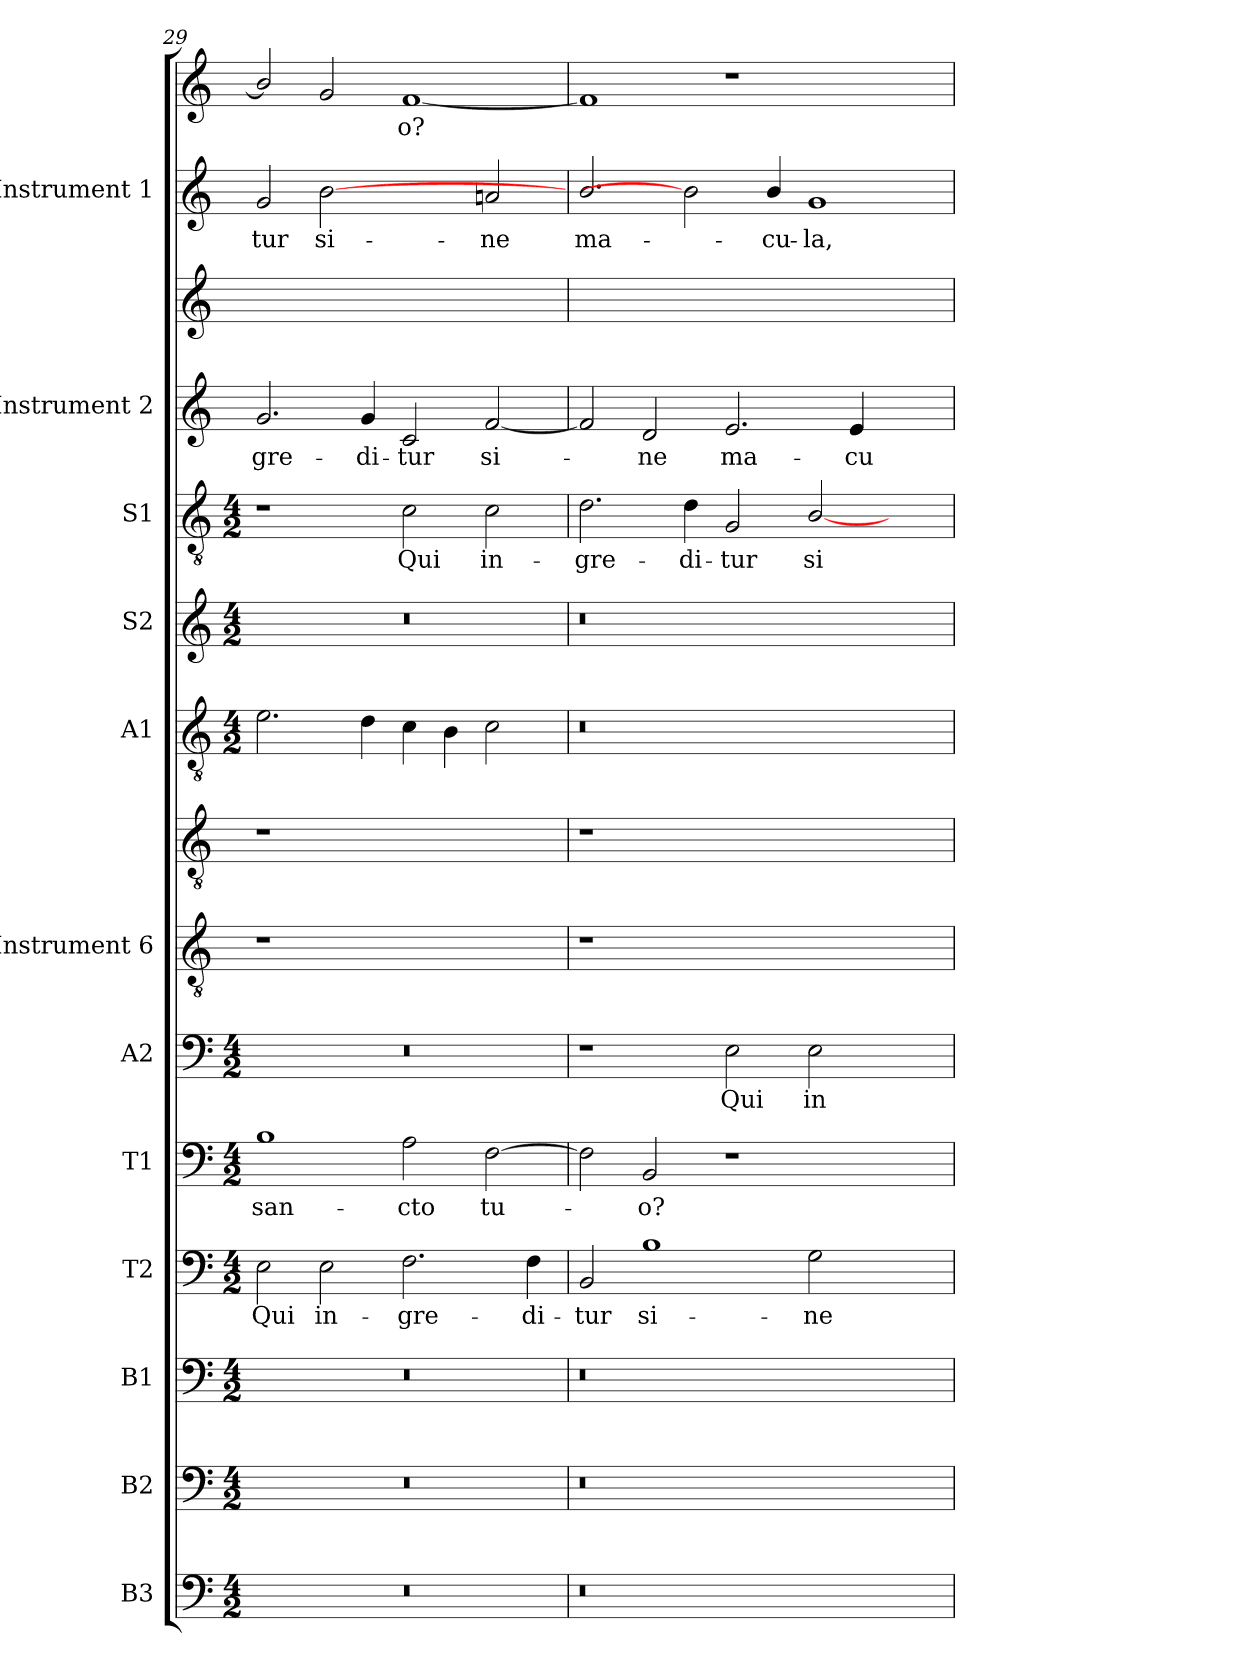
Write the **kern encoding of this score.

**kern	**kern	**kern	**kern	**text	**kern	**text	**kern	**text	**kern	**kern	**kern	**kern	**kern	**text	**kern	**text	**kern	**kern	**text	**kern	**text
*part12	*part11	*part10	*part9	*part9	*part8	*part8	*part7	*part7	*part6	*part6	*part5	*part4	*part3	*part3	*part2	*part2	*part2	*part1	*part1	*part1	*part1
*staff15	*staff14	*staff13	*staff12	*staff12	*staff11	*staff11	*staff10	*staff10	*staff9	*staff8	*staff7	*staff6	*staff5	*staff5	*staff4	*staff4	*staff3	*staff2	*staff2	*staff1	*staff1
*I"B3	*I"B2	*I"B1	*I"T2	*	*I"T1	*	*I"A2	*	*I"Instrument 6	*	*I"A1	*I"S2	*I"S1	*	*I"Instrument 2	*	*	*I"Instrument 1	*	*	*
*clefF4	*clefF4	*clefF4	*clefF4	*	*clefF4	*	*clefF4	*	*clefGv2	*clefGv2	*clefGv2	*clefG2	*clefGv2	*	*clefG2	*	*clefG2	*clefG2	*	*clefG2	*
*	*	*	*	*	*	*	*	*	*	*	*k[]	*	*	*	*	*	*	*	*	*	*
*	*	*	*	*	*	*	*	*	*	*	*C:	*	*	*	*	*	*	*	*	*	*
*M4/2	*M4/2	*M4/2	*M4/2	*	*M4/2	*	*M4/2	*	*	*	*M4/2	*M4/2	*M4/2	*	*	*	*	*	*	*	*
=29	=29	=29	=29	=29	=29	=29	=29	=29	=29	=29	=29	=29	=29	=29	=29	=29	=29	=29	=29	=29	=29
!	!	!	!	!LO:LY:b:cj	!	!LO:LY:b:cj	!	!	!	!	!	!	!	!	!	!LO:LY:b:cj	!	!	!LO:LY:b:cj	!	!
0r	0r	0r	2E\	Qui	1B	san-	0r	.	1r	1r	2.e\	0r	1r	.	2.g/	gre-	0ryy	2g/	-tur	2b/]	.
!	!	!	!	!LO:LY:b:rj	!	!	!	!	!	!	!	!	!	!	!	!	!	!	!LO:LY:b:rj	!	!
.	.	.	2E\	in-	.	.	.	.	.	.	.	.	.	.	.	.	.	[2b	si-	2g/	.
!	!	!	!	!	!	!	!	!	!	!	!	!	!	!	!	!LO:LY:b:rj	!	!	!	!	!
.	.	.	.	.	.	.	.	.	.	.	4d\	.	.	.	4g/	-di-	.	.	.	.	.
!	!	!	!	!LO:LY:b:cj	!	!LO:LY:b:cj	!	!	!	!	!	!	!	!LO:LY:b:cj	!	!LO:LY:b:cj	!	!	!	!	!LO:LY:b:rj
.	.	.	2.F\	-gre-	2A\	-cto	.	.	1ryy	1ryy	4c\	.	2c\	Qui	2c/	-tur	.	2ryy	.	[<1f	o?
.	.	.	.	.	.	.	.	.	.	.	4B\	.	.	.	.	.	.	.	.	.	.
!	!	!	!	!	!	!LO:LY:b:rj	!	!	!	!	!	!	!	!LO:LY:b:rj	!	!LO:LY:b:rj	!	!	!LO:LY:b:cj	!	!
.	.	.	.	.	[<2F\	tu-	.	.	.	.	2c\	.	2c\	in-	[<2f/	si-	.	2an/	-ne	.	.
!	!	!	!	!LO:LY:b:rj	!	!	!	!	!	!	!	!	!	!	!	!	!	!	!	!	!
.	.	.	4F\	-di-	.	.	.	.	.	.	.	.	.	.	.	.	.	.	.	.	.
=30	=30	=30	=30	=30	=30	=30	=30	=30	=30	=30	=30	=30	=30	=30	=30	=30	=30	=30	=30	=30	=30
!	!	!	!	!LO:LY:b:cj	!	!	!	!	!	!	!	!	!	!LO:LY:b:cj	!	!	!	!	!LO:LY:b:cj	!	!
0r	0r	0r	2BB/	-tur	2F\]	.	1r	.	1r	1r	0r	0r	2.d\	-gre-	2f/]	.	0ryy	2.b/	ma-	1f]	.
!	!	!	!	!LO:LY:b:rj	!	!LO:LY:b:cj	!	!	!	!	!	!	!	!	!	!LO:LY:b:cj	!	!	!	!	!
.	.	.	1B	si-	2BB/	-o?	.	.	.	.	.	.	.	.	2d/	-ne	.	.	.	.	.
!	!	!	!	!	!	!	!	!	!	!	!	!	!	!LO:LY:b:rj	!	!	!	!	!	!	!
.	.	.	.	.	.	.	.	.	.	.	.	.	4d\	-di-	.	.	.	2b]	.	.	.
!	!	!	!	!	!	!	!	!LO:LY:b:cj	!	!	!	!	!	!LO:LY:b:cj	!	!LO:LY:b:cj	!	!	!	!	!
.	.	.	.	.	1r	.	2E\	Qui	1.ryy	1.ryy	.	.	2G/	-tur	2.e/	ma-	.	.	.	1r	.
!	!	!	!	!	!	!	!	!	!	!	!	!	!	!	!	!	!	!	!LO:LY:b:rj	!	!
.	.	.	.	.	.	.	.	.	.	.	.	.	.	.	.	.	.	4b/	-cu-	.	.
!	!	!	!	!LO:LY:b:cj	!	!	!	!LO:LY:b:rj	!	!	!	!	!	!LO:LY:b:rj	!	!	!	!	!LO:LY:b:cj	!	!
.	.	.	2G\	-ne	.	.	2E\	in-	.	.	.	.	[>2B/	si-	.	.	.	1g	-la,	.	.
!	!	!	!	!	!	!	!	!	!	!	!	!	!	!	!	!LO:LY:b:rj	!	!	!	!	!
.	.	.	.	.	.	.	.	.	.	.	.	.	.	.	4e/	-cu-	.	.	.	.	.
2ryy	2ryy	2ryy	2ryy	.	2ryy	.	2ryy	.	.	.	2ryy	2ryy	2ryy	.	2ryy	.	2ryy	.	.	2ryy	.
=	=	=	=	=	=	=	=	=	=	=	=	=	=	=	=	=	=	=	=	=	=
*-	*-	*-	*-	*-	*-	*-	*-	*-	*-	*-	*-	*-	*-	*-	*-	*-	*-	*-	*-	*-	*-
